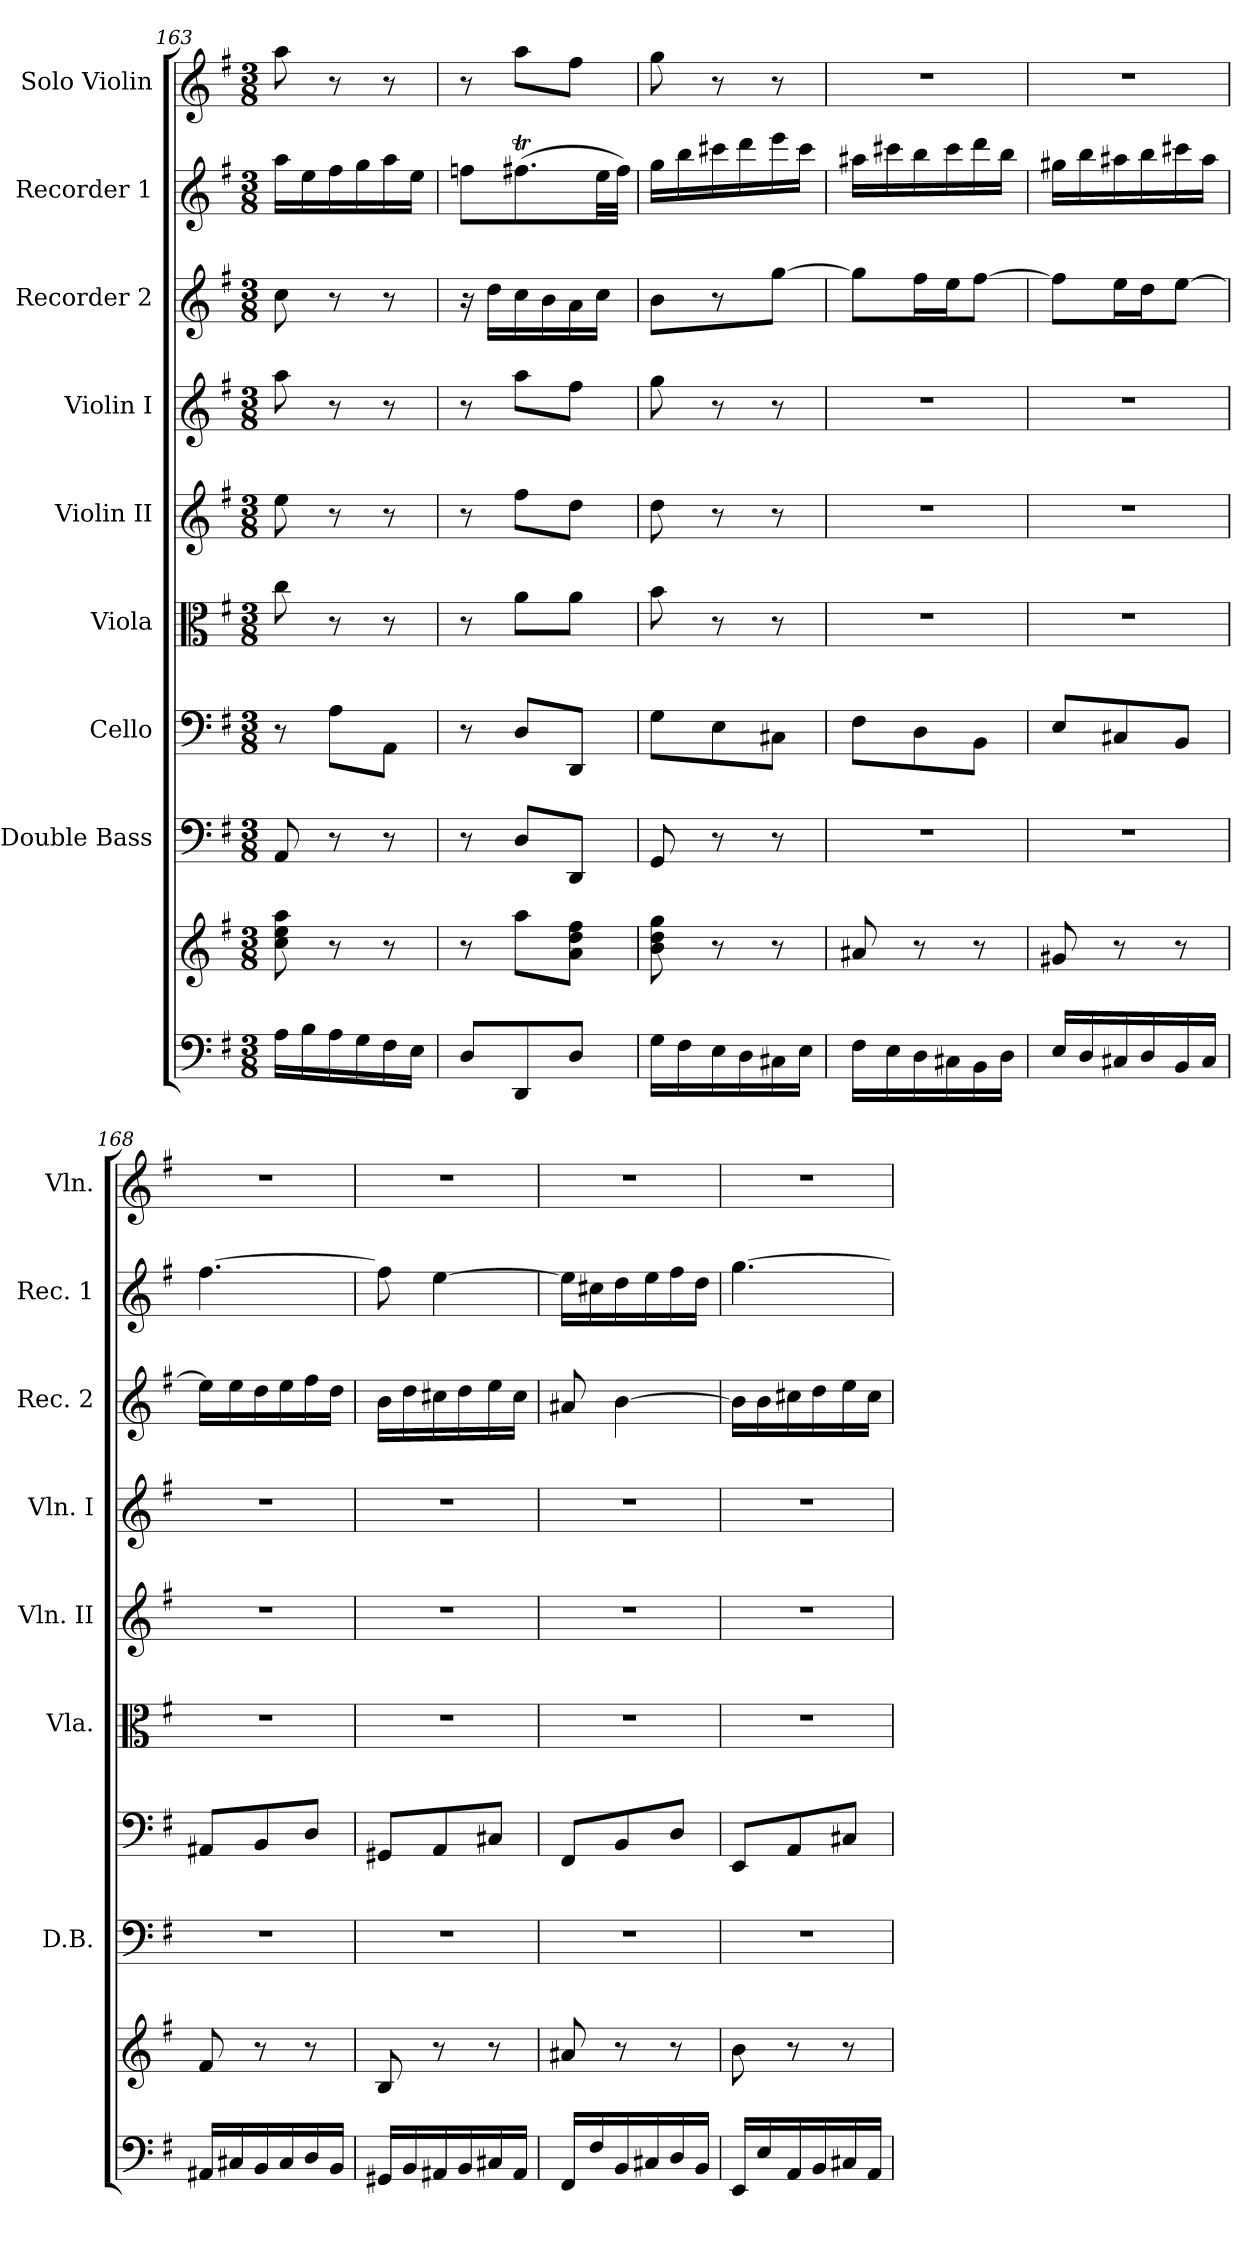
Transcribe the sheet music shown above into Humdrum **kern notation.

**kern	**kern	**kern	**kern	**kern	**kern	**kern	**kern	**kern	**kern
*part9	*part9	*part8	*part7	*part6	*part5	*part4	*part3	*part2	*part1
*staff10	*staff9	*staff8	*staff7	*staff6	*staff5	*staff4	*staff3	*staff2	*staff1
*	*	*I"Double Bass	*I"Cello	*I"Viola	*I"Violin II	*I"Violin I	*I"Recorder 2	*I"Recorder 1	*I"Solo Violin
*	*	*I'D.B.	*	*I'Vla.	*I'Vln. II	*I'Vln. I	*I'Rec. 2	*I'Rec. 1	*I'Vln.
*clefF4	*clefG2	*clefF4	*clefF4	*clefC3	*clefG2	*clefG2	*clefG2	*clefG2	*clefG2
*	*	*ITrd7c12	*	*	*	*	*	*	*
*k[f#]	*k[f#]	*k[f#]	*k[f#]	*k[f#]	*k[f#]	*k[f#]	*k[f#]	*k[f#]	*k[f#]
*G:	*G:	*G:	*G:	*G:	*G:	*G:	*G:	*G:	*G:
*M3/8	*M3/8	*M3/8	*M3/8	*M3/8	*M3/8	*M3/8	*M3/8	*M3/8	*M3/8
=163	=163	=163	=163	=163	=163	=163	=163	=163	=163
16A\LL	8cc\ 8ee\ 8aa\	8AAA/	8r	8cc\	8ee\	8aa\	8cc\	16aa\LL	8aa\
16B\	.	.	.	.	.	.	.	16ee\	.
16A\	8r	8r	8A\L	8r	8r	8r	8r	16ff#\	8r
16G\	.	.	.	.	.	.	.	16gg\	.
16F#\	8r	8r	8AA\J	8r	8r	8r	8r	16aa\	8r
16E\JJ	.	.	.	.	.	.	.	16ee\JJ	.
=164	=164	=164	=164	=164	=164	=164	=164	=164	=164
8D/L	8r	8r	8r	8r	8r	8r	16r	8ffn\L	8r
.	.	.	.	.	.	.	16dd\LL	.	.
8DD/	8aa\L	8DD/L	8D/L	8a\L	8ff#\L	8aa\L	16cc\	(>8.ff#t\	8aa\L
.	.	.	.	.	.	.	16b\	.	.
8D/J	8a\ 8dd\ 8ff#\J	8DDD/J	8DD/J	8a\J	8dd\J	8ff#\J	16a\	.	8ff#\J
.	.	.	.	.	.	.	16cc\JJ	32ee\LL	.
.	.	.	.	.	.	.	.	32ff#\JJJ)	.
=165	=165	=165	=165	=165	=165	=165	=165	=165	=165
16G\LL	8b\ 8dd\ 8gg\	8GGG/	8G\L	8b\	8dd\	8gg\	8b\L	16gg\LL	8gg\
16F#\	.	.	.	.	.	.	.	16bb\	.
16E\	8r	8r	8E\	8r	8r	8r	8r	16ccc#\	8r
16D\	.	.	.	.	.	.	.	16ddd\	.
16C#\	8r	8r	8C#\J	8r	8r	8r	[8gg\J	16eee\	8r
16E\JJ	.	.	.	.	.	.	.	16ccc#\JJ	.
=166	=166	=166	=166	=166	=166	=166	=166	=166	=166
16F#\LL	8a#/	4.r	8F#\L	4.r	4.r	4.r	8gg\L]	16aa#\LL	4.r
16E\	.	.	.	.	.	.	.	16ccc#\	.
16D\	8r	.	8D\	.	.	.	16ff#\L	16bb\	.
16C#\	.	.	.	.	.	.	16ee\J	16ccc#\	.
16BB\	8r	.	8BB\J	.	.	.	[8ff#\J	16ddd\	.
16D\JJ	.	.	.	.	.	.	.	16bb\JJ	.
=167	=167	=167	=167	=167	=167	=167	=167	=167	=167
16E/LL	8g#/	4.r	8E/L	4.r	4.r	4.r	8ff#\L]	16gg#\LL	4.r
16D/	.	.	.	.	.	.	.	16bb\	.
16C#/	8r	.	8C#/	.	.	.	16ee\L	16aa#\	.
16D/	.	.	.	.	.	.	16dd\J	16bb\	.
16BB/	8r	.	8BB/J	.	.	.	[8ee\J	16ccc#\	.
16C#/JJ	.	.	.	.	.	.	.	16aa#\JJ	.
=168	=168	=168	=168	=168	=168	=168	=168	=168	=168
16AA#/LL	8f#/	4.r	8AA#/L	4.r	4.r	4.r	16ee\LL]	[4.ff#\	4.r
16C#/	.	.	.	.	.	.	16ee\	.	.
16BB/	8r	.	8BB/	.	.	.	16dd\	.	.
16C#/	.	.	.	.	.	.	16ee\	.	.
16D/	8r	.	8D/J	.	.	.	16ff#\	.	.
16BB/JJ	.	.	.	.	.	.	16dd\JJ	.	.
=169	=169	=169	=169	=169	=169	=169	=169	=169	=169
16GG#/LL	8B/	4.r	8GG#/L	4.r	4.r	4.r	16b\LL	8ff#\]	4.r
16BB/	.	.	.	.	.	.	16dd\	.	.
16AA#/	8r	.	8AA/	.	.	.	16cc#\	[4ee\	.
16BB/	.	.	.	.	.	.	16dd\	.	.
16C#/	8r	.	8C#/J	.	.	.	16ee\	.	.
16AA#/JJ	.	.	.	.	.	.	16cc#\JJ	.	.
=170	=170	=170	=170	=170	=170	=170	=170	=170	=170
16FF#/LL	8a#/	4.r	8FF#/L	4.r	4.r	4.r	8a#/	16ee\LL]	4.r
16F#/	.	.	.	.	.	.	.	16cc#\	.
16BB/	8r	.	8BB/	.	.	.	[4b\	16dd\	.
16C#/	.	.	.	.	.	.	.	16ee\	.
16D/	8r	.	8D/J	.	.	.	.	16ff#\	.
16BB/JJ	.	.	.	.	.	.	.	16dd\JJ	.
!!LO:LB:g=z
=171	=171	=171	=171	=171	=171	=171	=171	=171	=171
16EE/LL	8b\	4.r	8EE/L	4.r	4.r	4.r	16b\LL]	[4.gg\	4.r
16E/	.	.	.	.	.	.	16b\	.	.
16AA/	8r	.	8AA/	.	.	.	16cc#\	.	.
16BB/	.	.	.	.	.	.	16dd\	.	.
16C#/	8r	.	8C#/J	.	.	.	16ee\	.	.
16AA/JJ	.	.	.	.	.	.	16cc#\JJ	.	.
=	=	=	=	=	=	=	=	=	=
*-	*-	*-	*-	*-	*-	*-	*-	*-	*-
